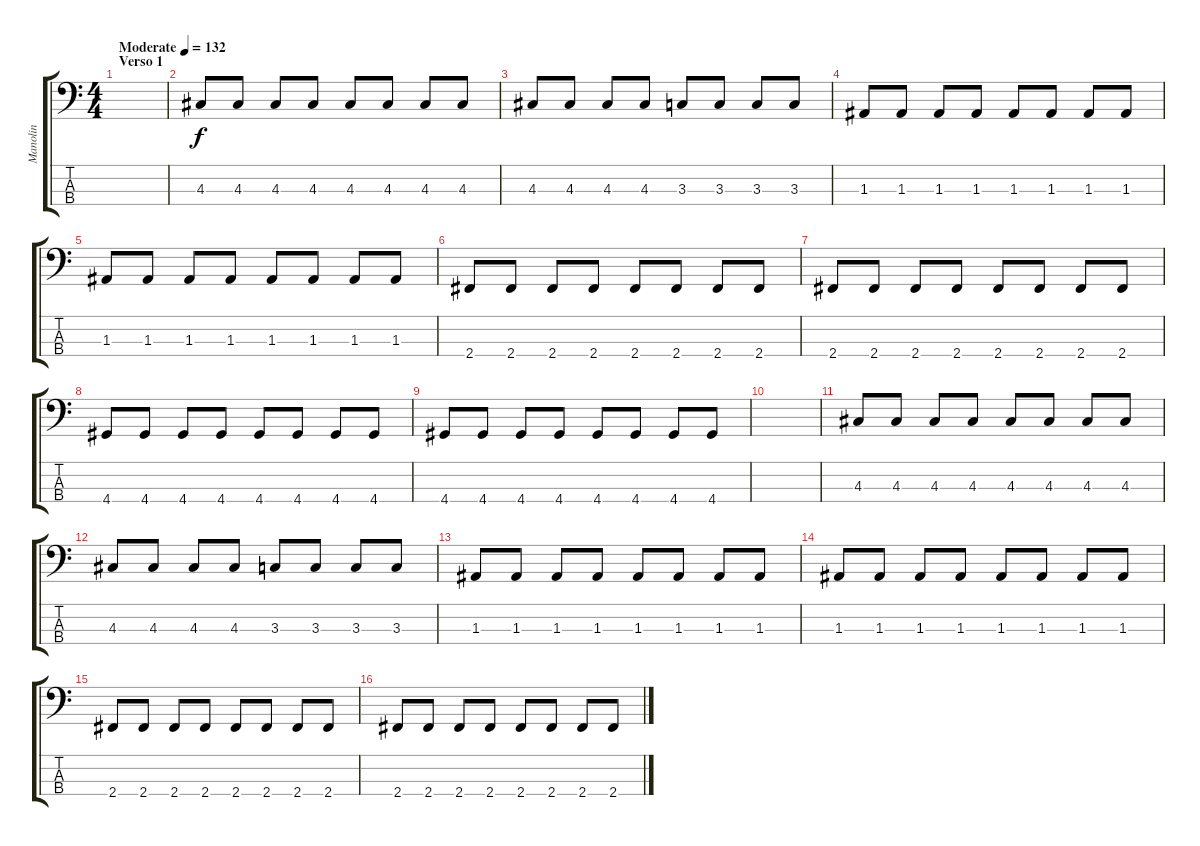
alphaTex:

\track ("Manolin" "Manolin") {instrument electricbassfinger}
\staff {score tabs}
\tuning (G2 D2 A1 E1) {hide}
\ts (4 4)
\section ("" "Verso 1")
\tempo (132 "Moderate")
\clef f4
\ks c
|
4.3.8 4.3.8 4.3.8 4.3.8 4.3.8 4.3.8 4.3.8 4.3.8 |
4.3.8 4.3.8 4.3.8 4.3.8 3.3.8 3.3.8 3.3.8 3.3.8 |
1.3.8 1.3.8 1.3.8 1.3.8 1.3.8 1.3.8 1.3.8 1.3.8 |
1.3.8 1.3.8 1.3.8 1.3.8 1.3.8 1.3.8 1.3.8 1.3.8 |
2.4.8 2.4.8 2.4.8 2.4.8 2.4.8 2.4.8 2.4.8 2.4.8 |
2.4.8 2.4.8 2.4.8 2.4.8 2.4.8 2.4.8 2.4.8 2.4.8 |
4.4.8 4.4.8 4.4.8 4.4.8 4.4.8 4.4.8 4.4.8 4.4.8 |
4.4.8 4.4.8 4.4.8 4.4.8 4.4.8 4.4.8 4.4.8 4.4.8 |
|
4.3.8 4.3.8 4.3.8 4.3.8 4.3.8 4.3.8 4.3.8 4.3.8 |
4.3.8 4.3.8 4.3.8 4.3.8 3.3.8 3.3.8 3.3.8 3.3.8 |
1.3.8 1.3.8 1.3.8 1.3.8 1.3.8 1.3.8 1.3.8 1.3.8 |
1.3.8 1.3.8 1.3.8 1.3.8 1.3.8 1.3.8 1.3.8 1.3.8 |
2.4.8 2.4.8 2.4.8 2.4.8 2.4.8 2.4.8 2.4.8 2.4.8 |
2.4.8 2.4.8 2.4.8 2.4.8 2.4.8 2.4.8 2.4.8 2.4.8
